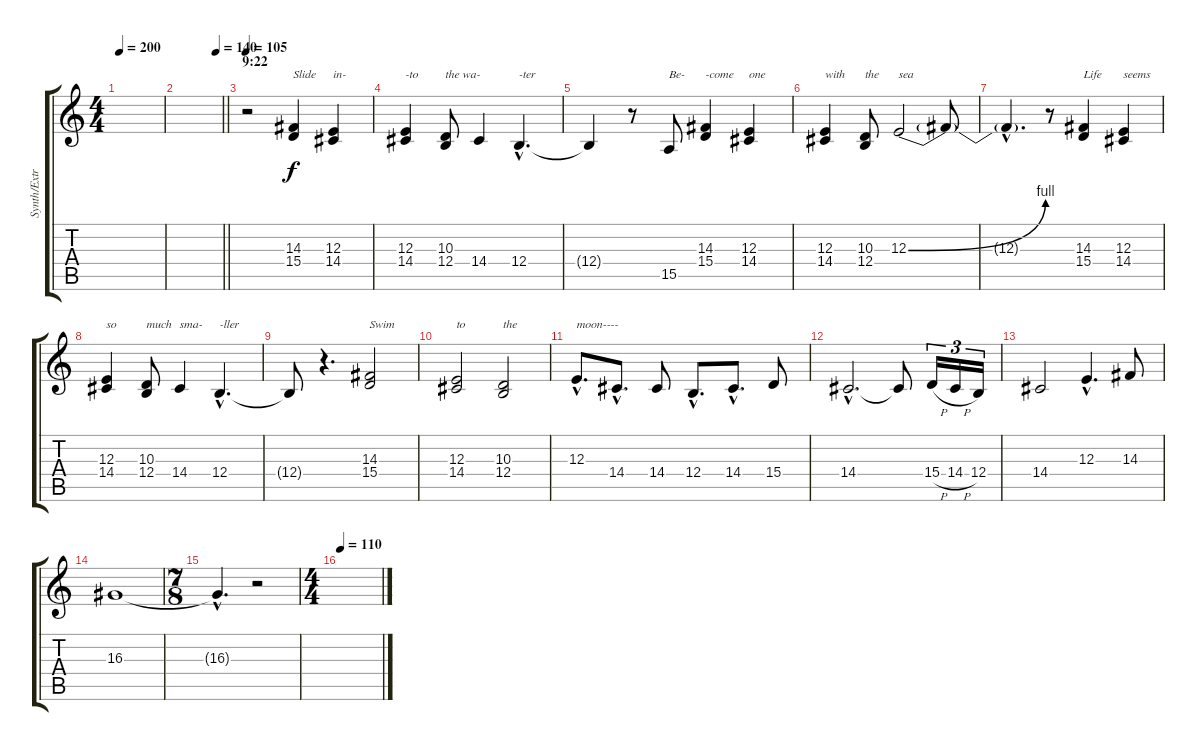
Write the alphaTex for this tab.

\track ("Synth/Extra Guitar I/Vocals" "Synth/Extr") {instrument pad3polysynth}
\staff {score tabs}
\tuning (Db4 Ab3 E3 B2 Gb2 Db2) {hide}
\ts (4 4)
\tempo 200
\clef g2
\ks c
|
\tempo (140 0.875)
\barLineRight lightlight
|
\section ("" "9:22")
\tempo 105
r.2{volume 16 instrument pad3polysynth} (14.3 15.4).4{txt "Slide"} (12.3 14.4).4{txt "in-"} |
(12.3 14.4).4{txt "-to"} (10.3 12.4).8{txt "the wa-"} 14.4.4 12.4{hac}.4{d txt "-ter"} |
12.4{t}.4 r.8 15.5.8{txt "Be-"} (14.3 15.4).4{txt "-come"} (12.3 14.4).4{txt "one"} |
(12.3 14.4).4{txt "with"} (10.3 12.4).8{txt "the"} 12.3{be (bend 0 0 60 4)}.2{txt "sea"} 12.3{t}.8 |
12.3{hac t}.4{d} r.8 (14.3 15.4).4{txt "Life"} (12.3 14.4).4{txt "seems"} |
(12.3 14.4).4{txt "so"} (10.3 12.4).8{txt "much"} 14.4.4{txt "sma-"} 12.4{hac}.4{d txt "-ller"} |
12.4{t}.8 r.4{d} (14.3 15.4).2{txt "Swim"} |
(12.3 14.4).2{txt "to"} (10.3 12.4).2{txt "the"} |
12.3{hac}.8{d txt "moon----"} 14.4{hac}.8{d} 14.4.8 12.4{hac}.8{d} 14.4{hac}.8{d} 15.4.8 |
14.4{hac}.2{d} 14.4{t}.8 15.4{h}.16{tu (3 2)} 14.4{h}.16{tu (3 2)} 12.4.16{tu (3 2)} |
14.4.2 12.3{hac}.4{d} 14.3.8 |
16.3.1 |
\ts (7 8)
16.3{hac t}.4{d volume 0} r.2 |
\ts (4 4)
\tempo 110
